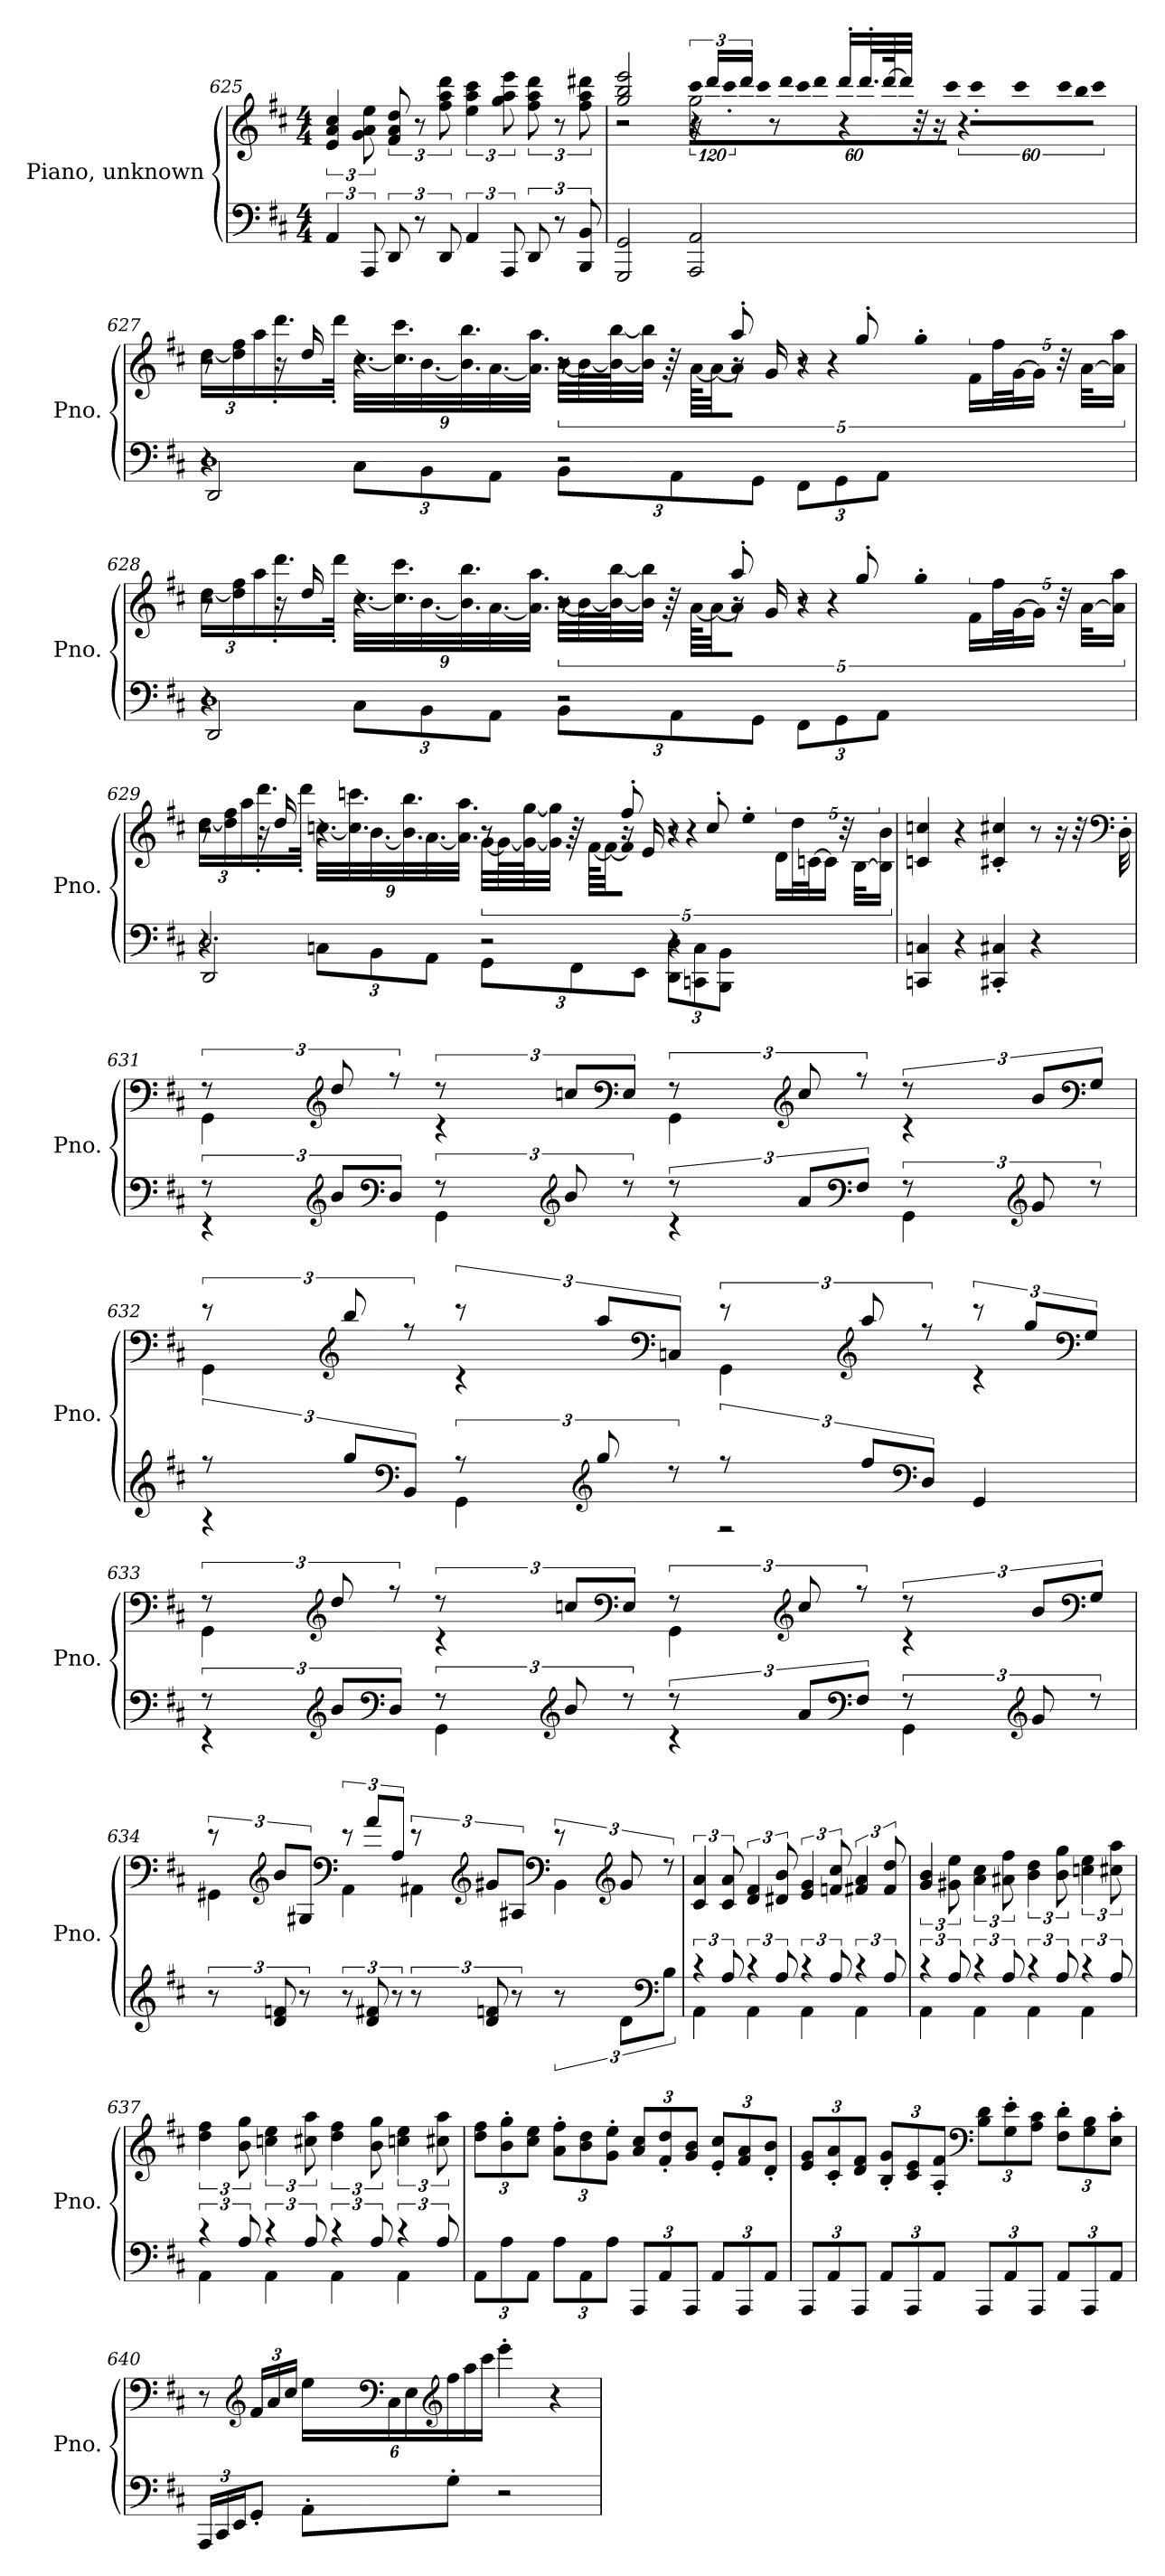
**kern	**kern
*part1	*part1
*staff2	*staff1
*I"Piano, unknown	*
*I'Pno.	*
!!LO:LB:g=z
*clefF4	*clefG2
*k[f#c#]	*k[f#c#]
*M4/4	*M4/4
=625	=625
6AA/	6e/ 6a/ 6cc#/
12AAA/	12g\ 12a\ 12ee\
12DD/	12f#/ 12a/ 12dd/
12r	12r
12DD/	12ff#\ 12aa\ 12ddd\
6AA/	6ee\ 6aa\ 6ccc#\
12AAA/	12gg\ 12aa\ 12eee\
12DD/	12ff#\ 12aa\ 12ddd\
12r	12r
12BBB/ 12BB/	12ff#\ 12aa\ 12ddd#X\
=626	=626
*	*^
*	*	*^
*	*	*	*^
2GGG/ 2GG/	2r	2r	2gg/ 2bb/ 2eee/	2r
!	!	!LO:N:vis=16	!	!
2AAA/ 2AA/	4r	1920%107ccc#\LL	24r	2gg\
.	.	.	24ddd/LL	.
!	!	!LO:N:vis=16	!	!
.	.	1920%107ccc#'\	.	.
.	.	.	24ddd/JJ	.
!	!	!LO:N:vis=32	!	!
.	.	1920%53ccc#\L	.	.
.	.	.	8r	.
!	!	!LO:N:vis=32	!	!
.	.	1920%53ddd\	.	.
!	!	!LO:N:vis=32	!	!
.	.	1920%53ccc#\	.	.
!	!	!LO:N:vis=32	!	!
.	.	1920%53ddd\	.	.
.	.	1920ryy	.	.
!	!	!LO:N:vis=32	!	!
.	.	1920%53ccc#\JJJ	.	.
!	!	!LO:N:vis=32	!	!
.	16ddd'/LL	1920%53r	4r	.
!	!	!LO:N:vis=16	!	!
.	.	1920%107ccc#'\LL	.	.
.	32.ddd'/L	.	.	.
!	!	!LO:N:vis=16	!	!
.	.	1920%107ccc#\	.	.
.	[64ddd/K	.	.	.
.	32ddd/JJJ]	.	.	.
!	!	!LO:N:vis=32	!	!
.	.	1920%53ccc#\L	.	.
.	32r	.	.	.
!	!	!LO:N:vis=32	!	!
.	.	1920%53bb\J	.	.
.	16r	.	.	.
!	!	!LO:N:vis=16	!	!
.	.	1920%107ccc#\JJ	.	.
*	*	*v	*v	*v
!!LO:PB:g=z
=627	=627	=627
*^	*	*
*	*^	*	*
*	*	*	*	*Xbrackettup
*	*	*	*	*^
1D	4r	2DD/	8r	[24dd\LL	2r
.	.	.	.	24dd\] 24ff#\	.
.	.	.	.	24aa\	.
.	.	.	16r	16.ddd'\	.
.	.	.	16dd/	.	.
.	.	.	.	32ddd'\JJk	.
*	*Xbrackettup	*	*	*	*
.	12C#\L	.	4r	[36.cc#\LLL	.
.	.	.	.	36.cc#\] 36.ccc#\	.
.	12BB\	.	.	[36.b\	.
.	.	.	.	36.b\] 36.bb\	.
.	12AA\J	.	.	[36.a\	.
.	.	.	.	36.a\] 36.aa\JJJ	.
*	*	*	*	*brackettup	*
.	12BB\L	2r	8r	[40b\LLL	8r
.	.	.	.	80b\L_	.
.	.	.	.	80b\_ [80bb\J	.
.	.	.	.	40b\] 40bb\]JJJ	.
.	.	.	.	80r	.
.	12AA\	.	.	.	.
.	.	.	.	[80a\KLLL	.
.	.	.	.	40a\J_	.
.	.	.	8aa'/	16a\JJ]	16r
.	12GG\J	.	.	.	.
.	.	.	.	32r	16g/
.	.	.	.	32gg'\	.
.	12FF#\L	.	8r	20f#\LL	4r
.	.	.	.	40ff#\L	.
.	.	.	.	[40g\J	.
.	12GG\	.	.	.	.
.	.	.	.	20g\JJ]	.
.	.	.	8gg'/	.	.
.	.	.	.	40r	.
.	12AA\J	.	.	.	.
.	.	.	.	[40a\KLL	.
.	.	.	.	20a\] 20aa\JJ	.
!!LO:LB:g=z	!!	!!
=628	=628	=628	=628	=628	=628
*	*	*	*	*Xbrackettup	*
1D	4r	2DD/	8r	[24dd\LL	2r
.	.	.	.	24dd\] 24ff#\	.
.	.	.	.	24aa\	.
.	.	.	16r	16.ddd'\	.
.	.	.	16dd/	.	.
.	.	.	.	32ddd'\JJk	.
.	12C#\L	.	4r	[36.cc#\LLL	.
.	.	.	.	36.cc#\] 36.ccc#\	.
.	12BB\	.	.	[36.b\	.
.	.	.	.	36.b\] 36.bb\	.
.	12AA\J	.	.	[36.a\	.
.	.	.	.	36.a\] 36.aa\JJJ	.
*	*	*	*	*brackettup	*
.	12BB\L	2r	8r	[40b\LLL	8r
.	.	.	.	80b\L_	.
.	.	.	.	80b\_ [80bb\J	.
.	.	.	.	40b\] 40bb\]JJJ	.
.	.	.	.	80r	.
.	12AA\	.	.	.	.
.	.	.	.	[80a\KLLL	.
.	.	.	.	40a\J_	.
.	.	.	8aa'/	16a\JJ]	16r
.	12GG\J	.	.	.	.
.	.	.	.	32r	16g/
.	.	.	.	32gg'\	.
.	12FF#\L	.	8r	20f#\LL	4r
.	.	.	.	40ff#\L	.
.	.	.	.	[40g\J	.
.	12GG\	.	.	.	.
.	.	.	.	20g\JJ]	.
.	.	.	8gg'/	.	.
.	.	.	.	40r	.
.	12AA\J	.	.	.	.
.	.	.	.	[40a\KLL	.
.	.	.	.	20a\] 20aa\JJ	.
!!LO:LB:g=z	!!	!!
=629	=629	=629	=629	=629	=629
*	*	*	*	*Xbrackettup	*
2.D/	4r	2DD/	8r	[24dd\LL	2r
.	.	.	.	24dd\] 24ff#\	.
.	.	.	.	24aa\	.
.	.	.	16r	16.ddd'\	.
.	.	.	16dd/	.	.
.	.	.	.	32ddd'\JJk	.
.	12Cn\L	.	4r	[36.ccn\LLL	.
.	.	.	.	36.cc\] 36.cccn\	.
.	12BB\	.	.	[36.b\	.
.	.	.	.	36.b\] 36.bb\	.
.	12AA\J	.	.	[36.a\	.
.	.	.	.	36.a\] 36.aa\JJJ	.
*	*	*	*	*brackettup	*
.	12GG\L	2r	8r	[40g\LLL	8r
.	.	.	.	80g\L_	.
.	.	.	.	80g\_ [80gg\J	.
.	.	.	.	40g\] 40gg\]JJJ	.
.	.	.	.	80r	.
.	12FF#\	.	.	.	.
.	.	.	.	[80f#\KLLL	.
.	.	.	.	40f#\J_	.
.	.	.	8ff#'/	16f#\JJ]	16r
.	12EE\J	.	.	.	.
.	.	.	.	32r	16e/
.	.	.	.	32ee'\	.
4r	12DD\ 12D\L	.	8r	20d\LL	4r
.	.	.	.	40dd\L	.
.	.	.	.	[40cn\J	.
.	12CCn\ 12C\	.	.	.	.
.	.	.	.	20c\JJ]	.
.	.	.	8cc'/	.	.
.	.	.	.	40r	.
.	12BBB\ 12BB\J	.	.	.	.
.	.	.	.	[40B\KLL	.
.	.	.	.	20B\] 20b\JJ	.
*v	*v	*v	*	*	*
*	*v	*v	*v
!!LO:LB:g=z
=630	=630
4CCn/ 4Cn/	4cn/ 4ccn/
4r	4r
4CC#X/' 4C#X/'	4c#X/' 4cc#X/'
4r	8r
.	16r
.	32r
*	*clefF4
.	32D'\
=631	=631
*brackettup	*
*^	*^
12r	4r	12r	4GG\
*clefG2	*	*clefG2	*
12b/L	.	12dd/	.
*clefF4	*	*	*
12D/J	.	12r	.
12r	4GG\	12r	4r
*clefG2	*	*	*
12b/	.	12ccn/L	.
*	*	*clefF4	*
12r	.	12E/J	.
12r	4r	12r	4GG\
*	*	*clefG2	*
12a/L	.	12cc/	.
*clefF4	*	*	*
12F#/J	.	12r	.
12r	4GG\	12r	4r
*clefG2	*	*	*
12g/	.	12b/L	.
*	*	*clefF4	*
12r	.	12G/J	.
!!LO:LB:g=z	!!
=632	=632	=632	=632
12r	4r	12r	4GG\
*	*	*clefG2	*
12gg/L	.	12bb/	.
*clefF4	*	*	*
12BB/J	.	12r	.
12r	4GG\	12r	4r
*clefG2	*	*	*
12gg/	.	12aa/L	.
*	*	*clefF4	*
12r	.	12Cn/J	.
12r	2r	12r	4GG\
*	*	*clefG2	*
12ff#/L	.	12aa/	.
*clefF4	*	*	*
12D/J	.	12r	.
4GG/	.	12r	4r
.	.	12gg/L	.
*	*	*clefF4	*
.	.	12G/J	.
!!LO:LB:g=z	!!
=633	=633	=633	=633
12r	4r	12r	4GG\
*clefG2	*	*clefG2	*
12b/L	.	12dd/	.
*clefF4	*	*	*
12D/J	.	12r	.
12r	4GG\	12r	4r
*clefG2	*	*	*
12b/	.	12ccn/L	.
*	*	*clefF4	*
12r	.	12E/J	.
12r	4r	12r	4GG\
*	*	*clefG2	*
12a/L	.	12cc/	.
*clefF4	*	*	*
12F#/J	.	12r	.
12r	4GG\	12r	4r
*clefG2	*	*	*
12g/	.	12b/L	.
*	*	*clefF4	*
12r	.	12G/J	.
*v	*v	*	*
!!LO:PB:g=z	!!
=634	=634	=634
12r	12r	4GG#X\
*	*clefG2	*
12d/ 12fn/	12b/L	.
12r	12G#X/J	.
*	*clefF4	*
12r	12r	4AA\
12d/ 12f#X/	12a/L	.
12r	12A/J	.
12r	12r	4AA#X\
*	*clefG2	*
12d/ 12fn/	12g#X/L	.
12r	12A#X/J	.
*	*clefF4	*
12r	12r	4BB\
*	*clefG2	*
12d\L	12g#/	.
*clefF4	*	*
12B\J	12r	.
*	*v	*v
=635	=635
*^	*
6r	4AA\	6c#/ 6a/
12A/	.	12c#/ 12a/
6r	4AA\	6d/ 6f#/
12A/	.	12d#X/ 12b/
6r	4AA\	6e/ 6g/
12A/	.	12fn/ 12cc#/
6r	4AA\	6f#X/ 6a/
12A/	.	12f#/ 12dd/
!!LO:LB:g=z
=636	=636	=636
6r	4AA\	6g/ 6b/
12A/	.	12g#X\ 12ee\
6r	4AA\	6a\ 6cc#\
12A/	.	12a#X\ 12ff#\
6r	4AA\	6b\ 6dd\
12A/	.	12b\ 12gg\
6r	4AA\	6ccn\ 6ee\
12A/	.	12cc#X\ 12aa\
=637	=637	=637
6r	4AA\	6dd\ 6ff#\
12A/	.	12b\ 12gg\
6r	4AA\	6ccn\ 6ee\
12A/	.	12cc#X\ 12aa\
6r	4AA\	6dd\ 6ff#\
12A/	.	12b\ 12gg\
6r	4AA\	6ccn\ 6ee\
12A/	.	12cc#X\ 12aa\
*v	*v	*
=638	=638
*Xbrackettup	*Xbrackettup
12AA\L	12dd\ 12ff#\L
12A\	12b\' 12gg\'
12AA\J	12cc#\ 12ee\J
12A\L	12a\' 12ff#\'L
12AA\	12b\ 12dd\
12A\J	12g\' 12ee\'J
12AAA/L	12a/ 12cc#/L
12AA/	12f#/' 12dd/'
12AAA/J	12g/ 12b/J
12AA/L	12e/' 12cc#/'L
12AAA/	12f#/ 12a/
12AA/J	12d/' 12b/'J
!!LO:LB:g=z
=639	=639
12AAA/L	12e/ 12g/L
12AA/	12c#/' 12a/'
12AAA/J	12d/ 12f#/J
12AA/L	12B/' 12g/'L
12AAA/	12c#/ 12e/
12AA/J	12A/' 12f#/'J
*	*clefF4
12AAA/L	12B\ 12d\L
12AA/	12G\' 12e\'
12AAA/J	12A\ 12c#\J
12AA/L	12F#\' 12d\'L
12AAA/	12G\ 12B\
12AA/J	12E\' 12c#\'J
=640	=640
24AAA/LL	8r
24CC#/	.
24EE/J	.
*	*clefG2
8GG'/J	24f#/LL
.	24a/
.	24cc#/JJ
8AA'\L	24ee\LL
*	*clefF4
.	24C#\
.	24E\
*	*clefG2
8G'\J	24ff#\
.	24aa\
.	24ccc#\JJ
2r	4eee'\
.	4r
=	=
*-	*-
